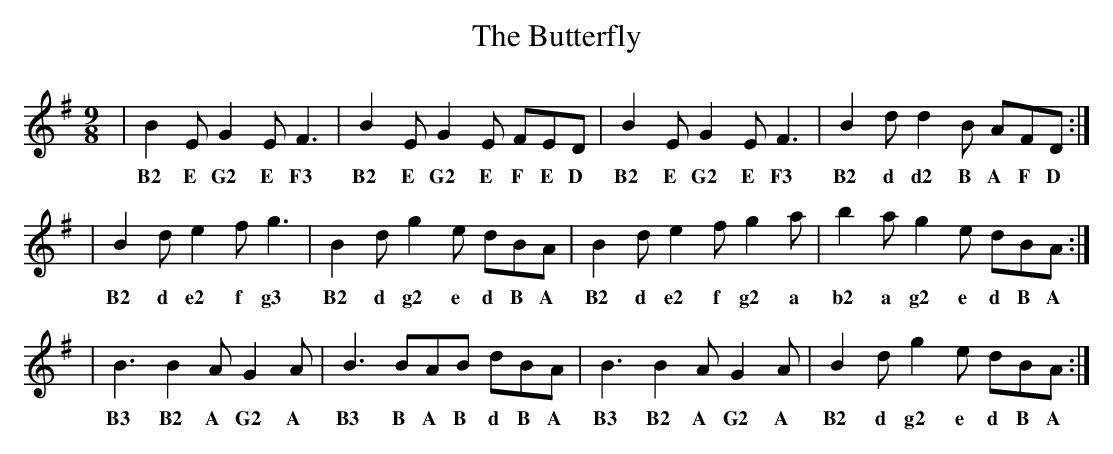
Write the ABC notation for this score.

X:1 - 60
T: Butterfly, The
M: 9/8
L: 1/8
K: Emin
|B2E G2E F3|B2E G2E FED|B2E G2E F3|B2d d2B AFD:|
w: B2 E G2 E F3 B2 E G2 E F E D B2 E G2 E F3 B2 d d2 B A F D
|B2d e2f g3|B2d g2e dBA|B2d e2f g2a|b2a g2e dBA:|
w: B2 d e2 f g3 B2 d g2 e d B A B2 d e2 f g2 a b2 a g2 e d B A
|B3 B2A G2A|B3 BAB dBA|B3 B2A G2A|B2d g2e dBA:|
w: B3 B2 A G2 A B3 B A B d B A B3 B2 A G2 A B2 d g2 e d B A
